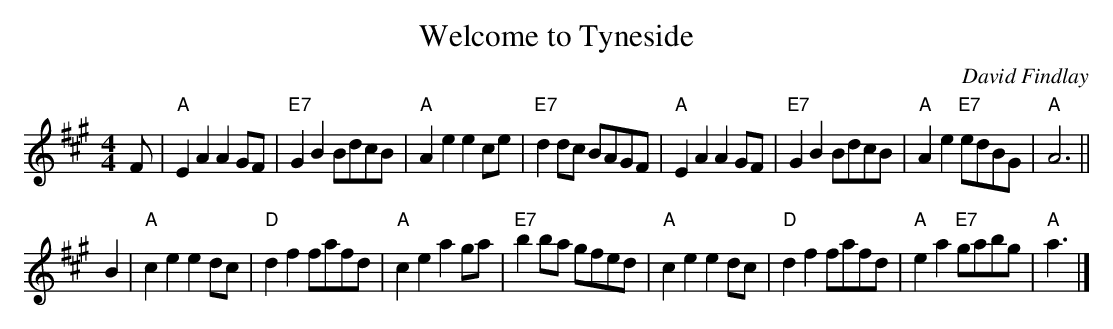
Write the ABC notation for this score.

X:1
T: Welcome to Tyneside
C: David Findlay
M: 4/4
L: 1/8
K: A
F \
| "A"E2A2 A2GF | "E7"G2B2 BdcB | "A"A2e2 e2ce | "E7"d2dc BAGF \
| "A"E2A2 A2GF | "E7"G2B2 BdcB | "A"A2e2 "E7"edBG | "A"A6 ||
B2 \
| "A"c2e2 e2dc | "D"d2f2 fafd | "A"c2e2 a2ga | "E7"b2ba gfed \
| "A"c2e2 e2dc | "D"d2f2 fafd | "A"e2a2 "E7"gabg | "A"a3 |]
